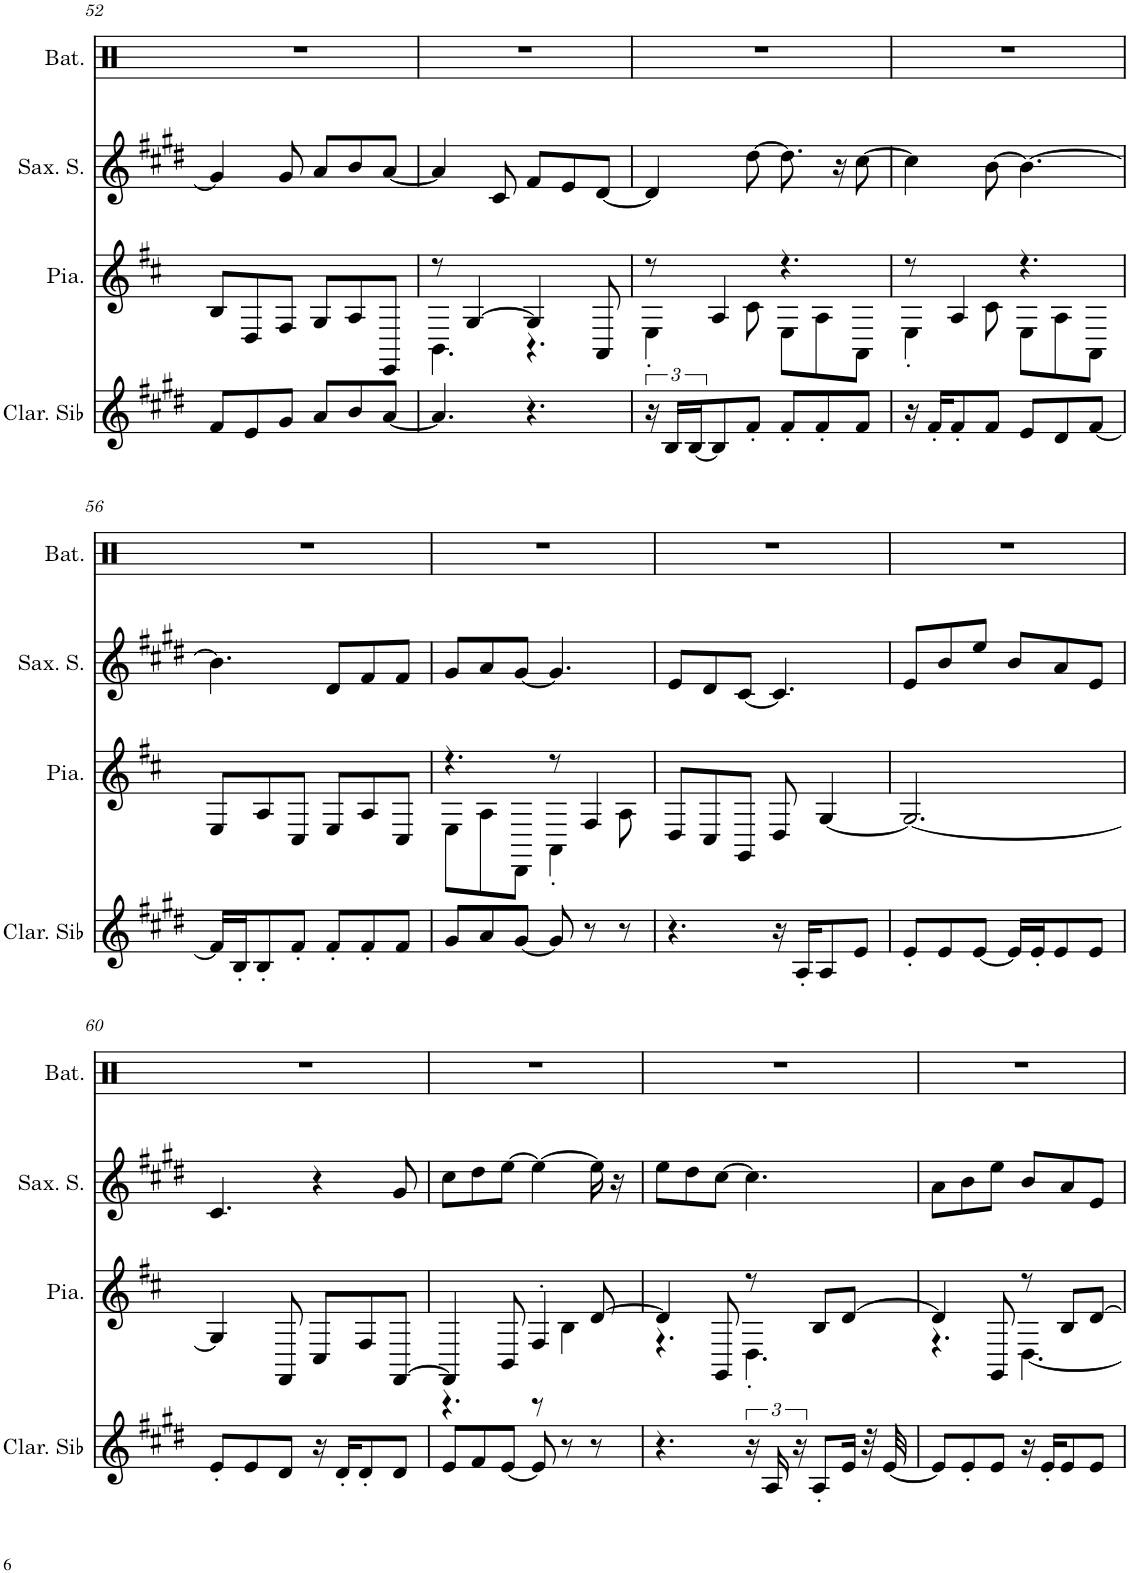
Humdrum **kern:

**kern	**kern	**kern	**kern
*part4	*part3	*part2	*part1
*staff4	*staff3	*staff2	*staff1
*I"Clarinette en Sib	*I"Piano	*I"Saxophone soprano	*I"Set de batterie
*I'Clar. Sib	*I'Pia.	*I'Sax. S.	*I'Bat.
!!LO:PB:g=z
*clefG2	*clefG2	*clefG2	*clefX
*Trd1c2	*	*Trd1c2	*
*k[f#c#g#d#]	*k[f#c#]	*k[f#c#g#d#]	*k[]
*M6/8	*M6/8	*M6/8	*M6/8
=52	=52	=52	=52
8f#/L	8B/L	4g#/]	2.r
8e/	8D/	.	.
8g#/J	8F#/J	8g#/	.
8a/L	8G/L	8a/L	.
8b/	8A/	8b/	.
[8a/J	8EE/J	[8a/J	.
=53	=53	=53	=53
*	*^	*	*
4.a/]	8r	4.BB\	4a/]	2.r
.	[4G/	.	.	.
.	.	.	8c#/	.
4.r	4G/]	4.r	8f#/L	.
.	.	.	8e/	.
.	8AA/	.	[8d#/J	.
=54	=54	=54	=54	=54
24r	8r	4E'\	4d#/]	2.r
24B/LL	.	.	.	.
[24B/J	.	.	.	.
8B/]	4A/	.	.	.
8f#'/J	.	8c#\	[8dd#\	.
8f#'/L	4.r	8E\L	8.dd#\]	.
8f#'/	.	8A\	.	.
.	.	.	16r	.
8f#/J	.	8AA\J	[8cc#\	.
=55	=55	=55	=55	=55
16r	8r	4E'\	4cc#\]	2.r
16f#'/KL	.	.	.	.
8f#'/	4A/	.	.	.
8f#/J	.	8c#\	[8b\	.
8e/L	4.r	8E\L	4.b\_	.
8d#/	.	8A\	.	.
[8f#/J	.	8AA\J	.	.
*	*v	*v	*	*
!!LO:LB:g=z
=56	=56	=56	=56
16f#/LL]	8E/L	4.b\]	2.r
16B'/J	.	.	.
8B'/	8A/	.	.
8f#'/J	8C#/J	.	.
8f#'/L	8E/L	8d#/L	.
8f#'/	8A/	8f#/	.
8f#/J	8C#/J	8f#/J	.
=57	=57	=57	=57
*	*^	*	*
8g#/L	4.r	8E\L	8g#/L	2.r
8a/	.	8A\	8a/	.
[8g#/J	.	8DD\J	[8g#/J	.
8g#/]	8r	4AA'\	4.g#/]	.
8r	4F#/	.	.	.
8r	.	8A\	.	.
*	*v	*v	*	*
=58	=58	=58	=58
4.r	8D/L	8e/L	2.r
.	8C#/	8d#/	.
.	8GG/J	[8c#/J	.
16r	8D/	4.c#/]	.
16A'/KL	.	.	.
8A/	[4G/	.	.
8e/J	.	.	.
=59	=59	=59	=59
8e'/L	2.G/_	8e/L	2.r
8e/	.	8b/	.
[8e/J	.	8ee/J	.
16e/LL]	.	8b/L	.
16e'/J	.	.	.
8e/	.	8a/	.
8e/J	.	8e/J	.
!!LO:LB:g=z
=60	=60	=60	=60
8e'/L	4G/]	4.c#/	2.r
8e/	.	.	.
8d#/J	8FF#/	.	.
16r	8C#/L	4r	.
16d#'/KL	.	.	.
8d#'/	8F#/	.	.
8d#/J	[8FF#/J	8g#/	.
=61	=61	=61	=61
*	*^	*	*
8e/L	4FF#/]	4.r	8cc#\L	2.r
8f#/	.	.	8dd#\	.
[8e/J	8BB/	.	[8ee\J	.
8e/]	4F#'/	8r	4ee\_	.
8r	.	4B\	.	.
8r	[8d/	.	16ee\]	.
.	.	.	16r	.
=62	=62	=62	=62	=62
4.r	4d/]	4.r	8ee\L	2.r
.	.	.	8dd#\	.
.	8GG/	.	[8cc#\J	.
24r	8r	4.D'\	4.cc#\]	.
24A/	.	.	.	.
24r	.	.	.	.
8A'/L	8B/L	.	.	.
16e/Jk	[8d/J	.	.	.
32r	.	.	.	.
[32e/	.	.	.	.
=63	=63	=63	=63	=63
8e/L]	4d/]	4.r	8a\L	2.r
8e'/	.	.	8b\	.
8e/J	8GG/	.	8ee\J	.
16r	8r	[4.D\	8b/L	.
16e'/KL	.	.	.	.
8e/	8B/L	.	8a/	.
8e/J	[8d/J	.	8e/J	.
*	*v	*v	*	*
=	=	=	=
*-	*-	*-	*-
